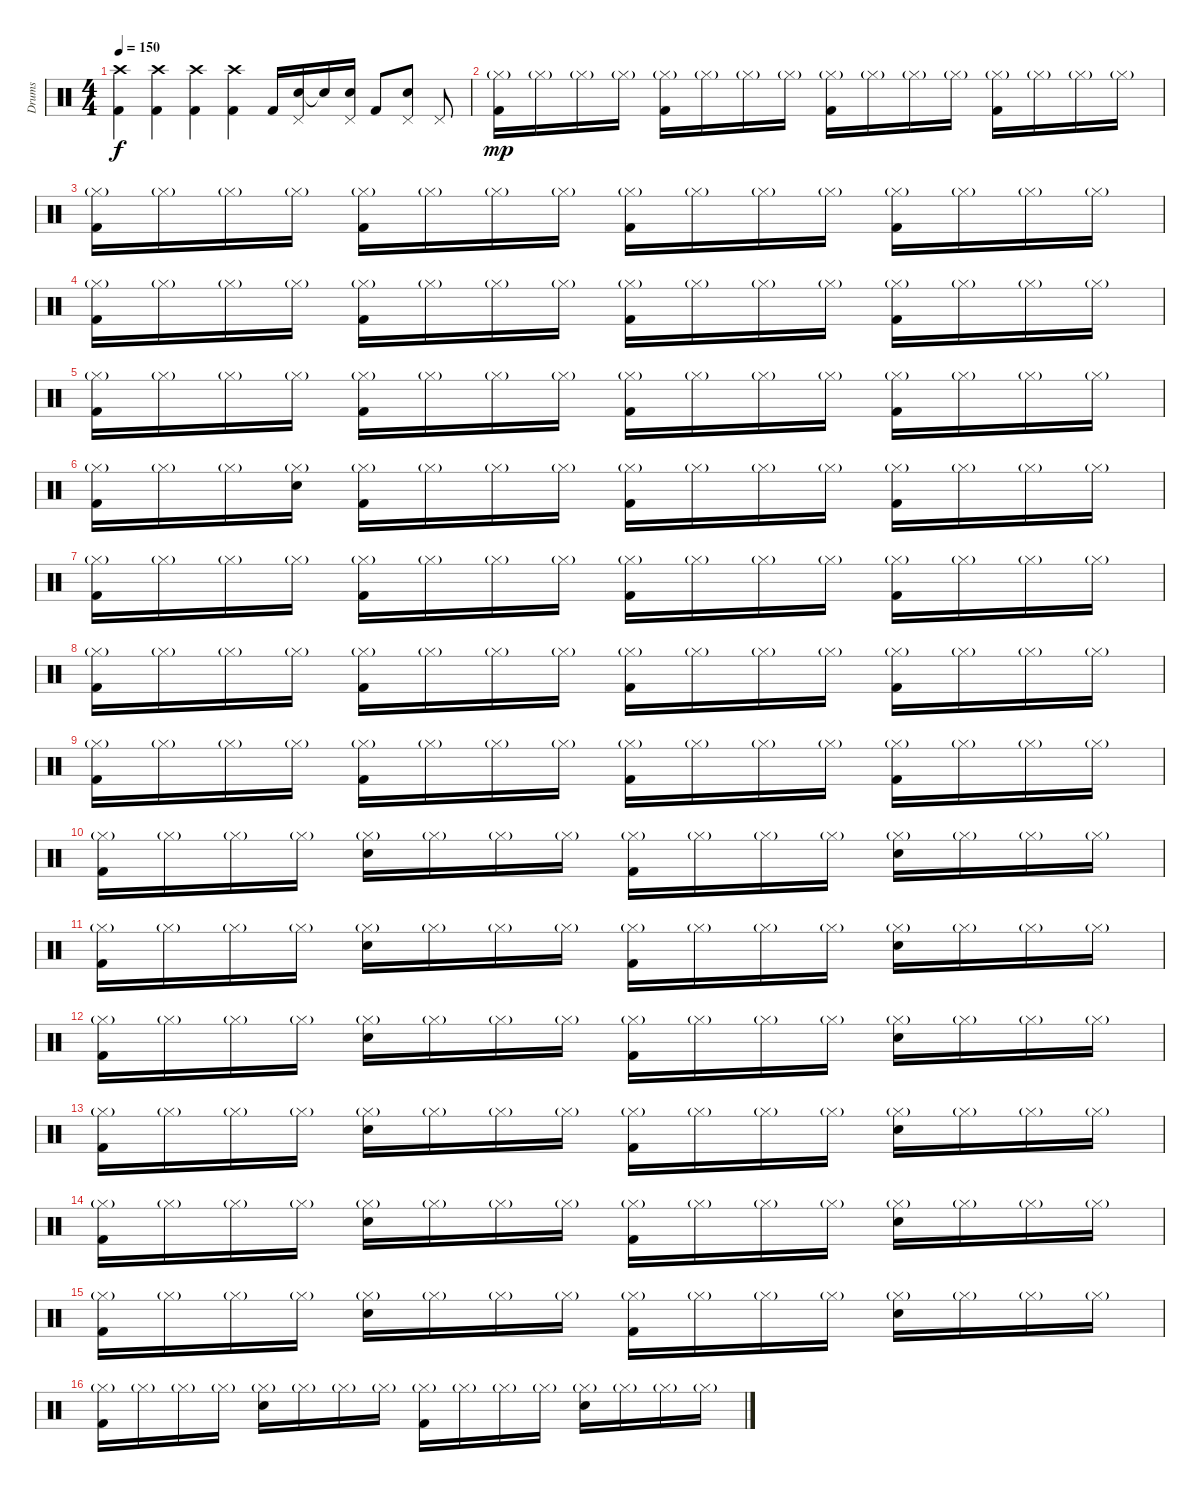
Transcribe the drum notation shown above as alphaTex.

\track ("Drums" "Drums") {instrument percussion}
\staff {score}
\articulation defaults
\ts (4 4)
\tempo 150
\clef neutral
\ks c
("Kick (hit) 2" "Crash high (hit)").4{dy f} ("Kick (hit) 2" "Crash high (hit)").4 ("Kick (hit) 2" "Crash high (hit)").4 ("Kick (hit) 2" "Crash high (hit)").4 "Kick (hit) 2".16 ("Electric Snare (hit)" "Pedal Hi-Hat (hit)").16 "Snare (hit)"{t}.16 ("Electric Snare (hit)" "Pedal Hi-Hat (hit)").16 "Kick (hit) 2".8 ("Electric Snare (hit)" "Pedal Hi-Hat (hit)").8 "Pedal Hi-Hat (hit)".8 |
("Hi-Hat (closed)"{g} "Kick (hit) 2").16{dy mp} "Hi-Hat (closed)"{g}.16 "Hi-Hat (closed)"{g}.16 "Hi-Hat (closed)"{g}.16 ("Hi-Hat (closed)"{g} "Kick (hit) 2").16 "Hi-Hat (closed)"{g}.16 "Hi-Hat (closed)"{g}.16 "Hi-Hat (closed)"{g}.16 ("Hi-Hat (closed)"{g} "Kick (hit) 2").16 "Hi-Hat (closed)"{g}.16 "Hi-Hat (closed)"{g}.16 "Hi-Hat (closed)"{g}.16 ("Hi-Hat (closed)"{g} "Kick (hit) 2").16 "Hi-Hat (closed)"{g}.16 "Hi-Hat (closed)"{g}.16 "Hi-Hat (closed)"{g}.16 |
("Hi-Hat (closed)"{g} "Kick (hit) 2").16 "Hi-Hat (closed)"{g}.16 "Hi-Hat (closed)"{g}.16 "Hi-Hat (closed)"{g}.16 ("Hi-Hat (closed)"{g} "Kick (hit) 2").16 "Hi-Hat (closed)"{g}.16 "Hi-Hat (closed)"{g}.16 "Hi-Hat (closed)"{g}.16 ("Hi-Hat (closed)"{g} "Kick (hit) 2").16 "Hi-Hat (closed)"{g}.16 "Hi-Hat (closed)"{g}.16 "Hi-Hat (closed)"{g}.16 ("Hi-Hat (closed)"{g} "Kick (hit) 2").16 "Hi-Hat (closed)"{g}.16 "Hi-Hat (closed)"{g}.16 "Hi-Hat (closed)"{g}.16 |
("Hi-Hat (closed)"{g} "Kick (hit) 2").16 "Hi-Hat (closed)"{g}.16 "Hi-Hat (closed)"{g}.16 "Hi-Hat (closed)"{g}.16 ("Hi-Hat (closed)"{g} "Kick (hit) 2").16 "Hi-Hat (closed)"{g}.16 "Hi-Hat (closed)"{g}.16 "Hi-Hat (closed)"{g}.16 ("Hi-Hat (closed)"{g} "Kick (hit) 2").16 "Hi-Hat (closed)"{g}.16 "Hi-Hat (closed)"{g}.16 "Hi-Hat (closed)"{g}.16 ("Hi-Hat (closed)"{g} "Kick (hit) 2").16 "Hi-Hat (closed)"{g}.16 "Hi-Hat (closed)"{g}.16 "Hi-Hat (closed)"{g}.16 |
("Hi-Hat (closed)"{g} "Kick (hit) 2").16 "Hi-Hat (closed)"{g}.16 "Hi-Hat (closed)"{g}.16 "Hi-Hat (closed)"{g}.16 ("Hi-Hat (closed)"{g} "Kick (hit) 2").16 "Hi-Hat (closed)"{g}.16 "Hi-Hat (closed)"{g}.16 "Hi-Hat (closed)"{g}.16 ("Hi-Hat (closed)"{g} "Kick (hit) 2").16 "Hi-Hat (closed)"{g}.16 "Hi-Hat (closed)"{g}.16 "Hi-Hat (closed)"{g}.16 ("Hi-Hat (closed)"{g} "Kick (hit) 2").16 "Hi-Hat (closed)"{g}.16 "Hi-Hat (closed)"{g}.16 "Hi-Hat (closed)"{g}.16 |
("Hi-Hat (closed)"{g} "Kick (hit) 2").16 "Hi-Hat (closed)"{g}.16 "Hi-Hat (closed)"{g}.16 ("Hi-Hat (closed)"{g} "Snare (hit)").16 ("Hi-Hat (closed)"{g} "Kick (hit) 2").16 "Hi-Hat (closed)"{g}.16 "Hi-Hat (closed)"{g}.16 "Hi-Hat (closed)"{g}.16 ("Hi-Hat (closed)"{g} "Kick (hit) 2").16 "Hi-Hat (closed)"{g}.16 "Hi-Hat (closed)"{g}.16 "Hi-Hat (closed)"{g}.16 ("Hi-Hat (closed)"{g} "Kick (hit) 2").16 "Hi-Hat (closed)"{g}.16 "Hi-Hat (closed)"{g}.16 "Hi-Hat (closed)"{g}.16 |
("Hi-Hat (closed)"{g} "Kick (hit) 2").16 "Hi-Hat (closed)"{g}.16 "Hi-Hat (closed)"{g}.16 "Hi-Hat (closed)"{g}.16 ("Hi-Hat (closed)"{g} "Kick (hit) 2").16 "Hi-Hat (closed)"{g}.16 "Hi-Hat (closed)"{g}.16 "Hi-Hat (closed)"{g}.16 ("Hi-Hat (closed)"{g} "Kick (hit) 2").16 "Hi-Hat (closed)"{g}.16 "Hi-Hat (closed)"{g}.16 "Hi-Hat (closed)"{g}.16 ("Hi-Hat (closed)"{g} "Kick (hit) 2").16 "Hi-Hat (closed)"{g}.16 "Hi-Hat (closed)"{g}.16 "Hi-Hat (closed)"{g}.16 |
("Hi-Hat (closed)"{g} "Kick (hit) 2").16 "Hi-Hat (closed)"{g}.16 "Hi-Hat (closed)"{g}.16 "Hi-Hat (closed)"{g}.16 ("Hi-Hat (closed)"{g} "Kick (hit) 2").16 "Hi-Hat (closed)"{g}.16 "Hi-Hat (closed)"{g}.16 "Hi-Hat (closed)"{g}.16 ("Hi-Hat (closed)"{g} "Kick (hit) 2").16 "Hi-Hat (closed)"{g}.16 "Hi-Hat (closed)"{g}.16 "Hi-Hat (closed)"{g}.16 ("Hi-Hat (closed)"{g} "Kick (hit) 2").16 "Hi-Hat (closed)"{g}.16 "Hi-Hat (closed)"{g}.16 "Hi-Hat (closed)"{g}.16 |
("Hi-Hat (closed)"{g} "Kick (hit) 2").16 "Hi-Hat (closed)"{g}.16 "Hi-Hat (closed)"{g}.16 "Hi-Hat (closed)"{g}.16 ("Hi-Hat (closed)"{g} "Kick (hit) 2").16 "Hi-Hat (closed)"{g}.16 "Hi-Hat (closed)"{g}.16 "Hi-Hat (closed)"{g}.16 ("Hi-Hat (closed)"{g} "Kick (hit) 2").16 "Hi-Hat (closed)"{g}.16 "Hi-Hat (closed)"{g}.16 "Hi-Hat (closed)"{g}.16 ("Hi-Hat (closed)"{g} "Kick (hit) 2").16 "Hi-Hat (closed)"{g}.16 "Hi-Hat (closed)"{g}.16 "Hi-Hat (closed)"{g}.16 |
("Hi-Hat (closed)"{g} "Kick (hit) 2").16 "Hi-Hat (closed)"{g}.16 "Hi-Hat (closed)"{g}.16 "Hi-Hat (closed)"{g}.16 ("Hi-Hat (closed)"{g} "Electric Snare (hit)").16 "Hi-Hat (closed)"{g}.16 "Hi-Hat (closed)"{g}.16 "Hi-Hat (closed)"{g}.16 ("Hi-Hat (closed)"{g} "Kick (hit) 2").16 "Hi-Hat (closed)"{g}.16 "Hi-Hat (closed)"{g}.16 "Hi-Hat (closed)"{g}.16 ("Hi-Hat (closed)"{g} "Electric Snare (hit)").16 "Hi-Hat (closed)"{g}.16 "Hi-Hat (closed)"{g}.16 "Hi-Hat (closed)"{g}.16 |
("Hi-Hat (closed)"{g} "Kick (hit) 2").16 "Hi-Hat (closed)"{g}.16 "Hi-Hat (closed)"{g}.16 "Hi-Hat (closed)"{g}.16 ("Hi-Hat (closed)"{g} "Electric Snare (hit)").16 "Hi-Hat (closed)"{g}.16 "Hi-Hat (closed)"{g}.16 "Hi-Hat (closed)"{g}.16 ("Hi-Hat (closed)"{g} "Kick (hit) 2").16 "Hi-Hat (closed)"{g}.16 "Hi-Hat (closed)"{g}.16 "Hi-Hat (closed)"{g}.16 ("Hi-Hat (closed)"{g} "Electric Snare (hit)").16 "Hi-Hat (closed)"{g}.16 "Hi-Hat (closed)"{g}.16 "Hi-Hat (closed)"{g}.16 |
("Hi-Hat (closed)"{g} "Kick (hit) 2").16 "Hi-Hat (closed)"{g}.16 "Hi-Hat (closed)"{g}.16 "Hi-Hat (closed)"{g}.16 ("Hi-Hat (closed)"{g} "Electric Snare (hit)").16 "Hi-Hat (closed)"{g}.16 "Hi-Hat (closed)"{g}.16 "Hi-Hat (closed)"{g}.16 ("Hi-Hat (closed)"{g} "Kick (hit) 2").16 "Hi-Hat (closed)"{g}.16 "Hi-Hat (closed)"{g}.16 "Hi-Hat (closed)"{g}.16 ("Hi-Hat (closed)"{g} "Electric Snare (hit)").16 "Hi-Hat (closed)"{g}.16 "Hi-Hat (closed)"{g}.16 "Hi-Hat (closed)"{g}.16 |
("Hi-Hat (closed)"{g} "Kick (hit) 2").16 "Hi-Hat (closed)"{g}.16 "Hi-Hat (closed)"{g}.16 "Hi-Hat (closed)"{g}.16 ("Hi-Hat (closed)"{g} "Electric Snare (hit)").16 "Hi-Hat (closed)"{g}.16 "Hi-Hat (closed)"{g}.16 "Hi-Hat (closed)"{g}.16 ("Hi-Hat (closed)"{g} "Kick (hit) 2").16 "Hi-Hat (closed)"{g}.16 "Hi-Hat (closed)"{g}.16 "Hi-Hat (closed)"{g}.16 ("Hi-Hat (closed)"{g} "Electric Snare (hit)").16 "Hi-Hat (closed)"{g}.16 "Hi-Hat (closed)"{g}.16 "Hi-Hat (closed)"{g}.16 |
("Hi-Hat (closed)"{g} "Kick (hit) 2").16 "Hi-Hat (closed)"{g}.16 "Hi-Hat (closed)"{g}.16 "Hi-Hat (closed)"{g}.16 ("Hi-Hat (closed)"{g} "Electric Snare (hit)").16 "Hi-Hat (closed)"{g}.16 "Hi-Hat (closed)"{g}.16 "Hi-Hat (closed)"{g}.16 ("Hi-Hat (closed)"{g} "Kick (hit) 2").16 "Hi-Hat (closed)"{g}.16 "Hi-Hat (closed)"{g}.16 "Hi-Hat (closed)"{g}.16 ("Hi-Hat (closed)"{g} "Electric Snare (hit)").16 "Hi-Hat (closed)"{g}.16 "Hi-Hat (closed)"{g}.16 "Hi-Hat (closed)"{g}.16 |
("Hi-Hat (closed)"{g} "Kick (hit) 2").16 "Hi-Hat (closed)"{g}.16 "Hi-Hat (closed)"{g}.16 "Hi-Hat (closed)"{g}.16 ("Hi-Hat (closed)"{g} "Electric Snare (hit)").16 "Hi-Hat (closed)"{g}.16 "Hi-Hat (closed)"{g}.16 "Hi-Hat (closed)"{g}.16 ("Hi-Hat (closed)"{g} "Kick (hit) 2").16 "Hi-Hat (closed)"{g}.16 "Hi-Hat (closed)"{g}.16 "Hi-Hat (closed)"{g}.16 ("Hi-Hat (closed)"{g} "Electric Snare (hit)").16 "Hi-Hat (closed)"{g}.16 "Hi-Hat (closed)"{g}.16 "Hi-Hat (closed)"{g}.16 |
("Hi-Hat (closed)"{g} "Kick (hit) 2").16 "Hi-Hat (closed)"{g}.16 "Hi-Hat (closed)"{g}.16 "Hi-Hat (closed)"{g}.16 ("Hi-Hat (closed)"{g} "Electric Snare (hit)").16 "Hi-Hat (closed)"{g}.16 "Hi-Hat (closed)"{g}.16 "Hi-Hat (closed)"{g}.16 ("Hi-Hat (closed)"{g} "Kick (hit) 2").16 "Hi-Hat (closed)"{g}.16 "Hi-Hat (closed)"{g}.16 "Hi-Hat (closed)"{g}.16 ("Hi-Hat (closed)"{g} "Electric Snare (hit)").16 "Hi-Hat (closed)"{g}.16 "Hi-Hat (closed)"{g}.16 "Hi-Hat (closed)"{g}.16
